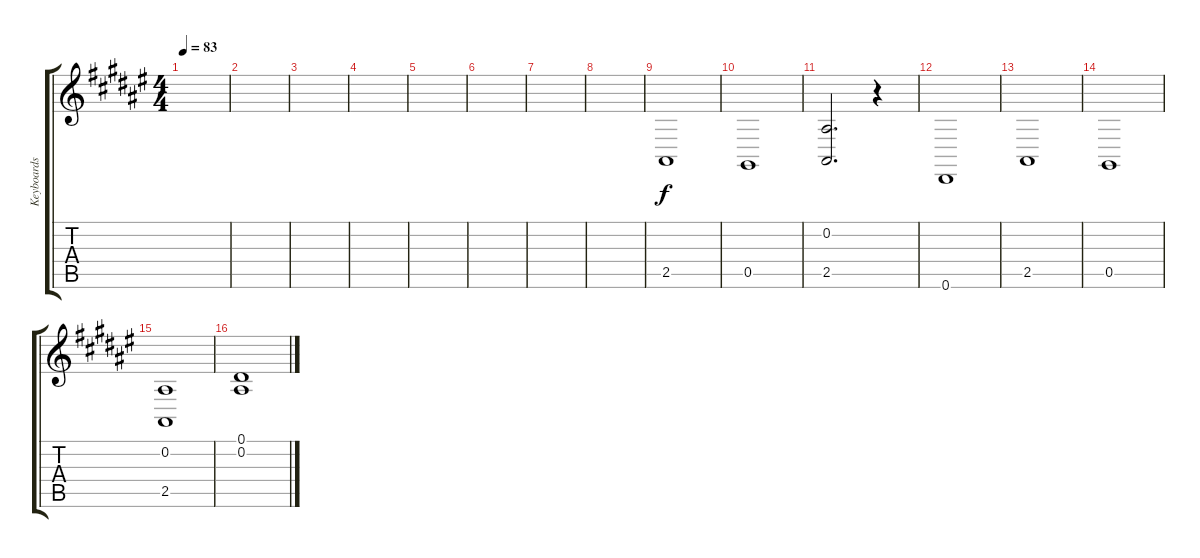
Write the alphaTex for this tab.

\track ("Keyboards" "Keyboards") {instrument stringensemble1}
\staff {score tabs}
\tuning (Eb4 Bb3 Gb3 Db3 Ab2 Eb2) {hide}
\ts (4 4)
\tempo 83
\clef g2
\ks d#minor
|
|
|
|
|
|
|
|
2.5.1 |
0.5.1 |
(0.2 2.5).2{d} r.4 |
0.6.1 |
2.5.1 |
0.5.1 |
(0.2 2.5).1 |
(0.1 0.2).1
